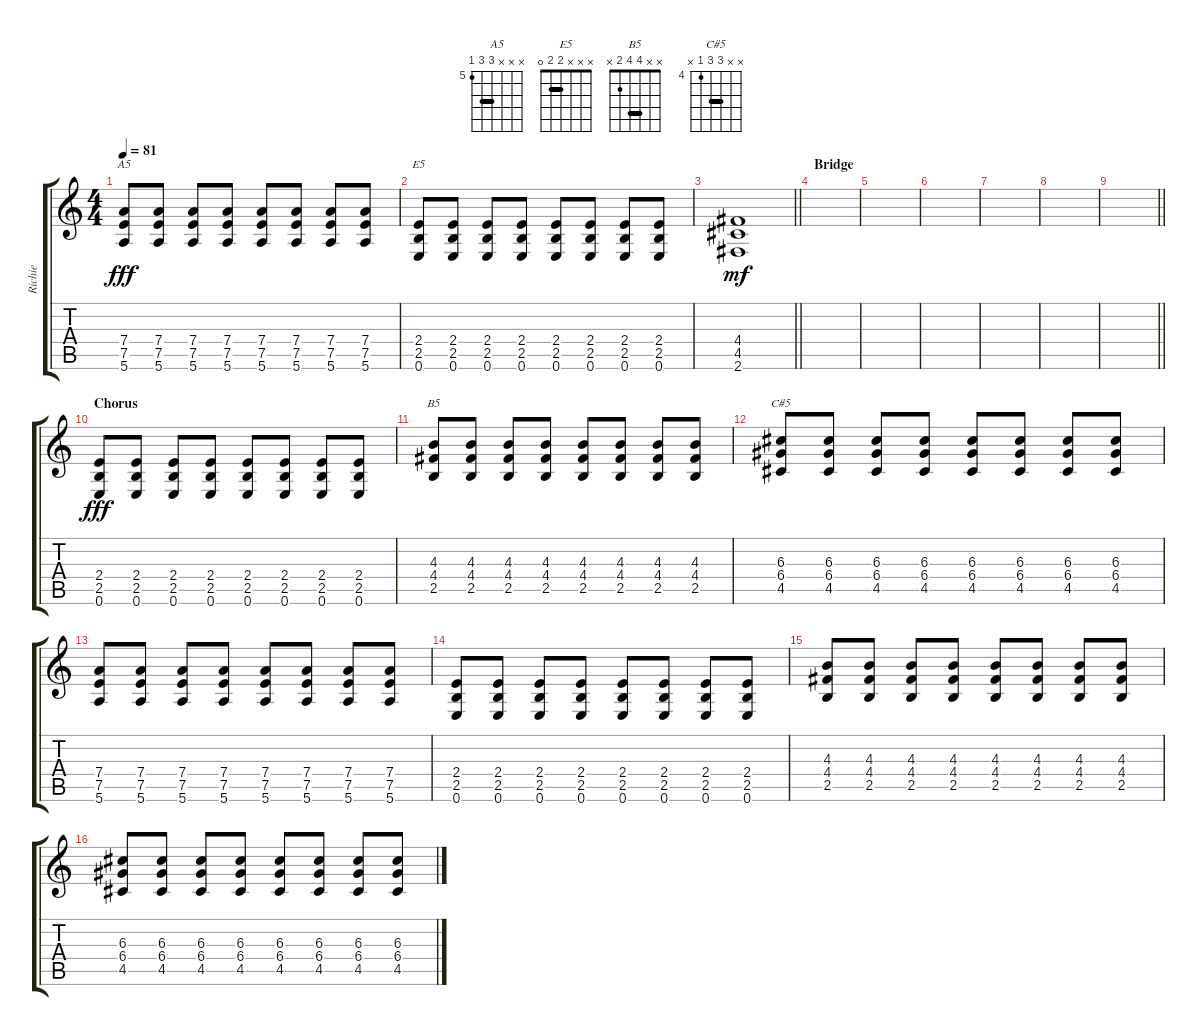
\track ("Richie" "Richie") {instrument distortionguitar}
\staff {score tabs}
\tuning (E4 B3 G3 D3 A2 E2) {hide}
\chord ("A5" x x x 7 7 5) {firstfret 5 barre 7}
\chord ("E5" x x x 2 2 0) {barre 2}
\chord ("B5" x x 4 4 2 x) {barre 4}
\chord ("C#5" x x 6 6 4 x) {firstfret 4 barre 6}
\ts (4 4)
\tempo 81
\clef g2
\ks c
(7.4 7.5 5.6).8{ch "A5" dy fff} (7.4 7.5 5.6).8 (7.4 7.5 5.6).8 (7.4 7.5 5.6).8 (7.4 7.5 5.6).8 (7.4 7.5 5.6).8 (7.4 7.5 5.6).8 (7.4 7.5 5.6).8 |
(2.4 2.5 0.6).8{ch "E5"} (2.4 2.5 0.6).8 (2.4 2.5 0.6).8 (2.4 2.5 0.6).8 (2.4 2.5 0.6).8 (2.4 2.5 0.6).8 (2.4 2.5 0.6).8 (2.4 2.5 0.6).8 |
\barLineRight lightlight
(4.4 4.5 2.6).1{dy mf} |
\section ("" "Bridge")
|
|
|
|
|
\barLineRight lightlight
|
\section ("" "Chorus")
(2.4 2.5 0.6).8{dy fff volume 16 instrument distortionguitar} (2.4 2.5 0.6).8 (2.4 2.5 0.6).8 (2.4 2.5 0.6).8 (2.4 2.5 0.6).8 (2.4 2.5 0.6).8 (2.4 2.5 0.6).8 (2.4 2.5 0.6).8 |
(4.3 4.4 2.5).8{ch "B5"} (4.3 4.4 2.5).8 (4.3 4.4 2.5).8 (4.3 4.4 2.5).8 (4.3 4.4 2.5).8 (4.3 4.4 2.5).8 (4.3 4.4 2.5).8 (4.3 4.4 2.5).8 |
(6.3 6.4 4.5).8{ch "C#5"} (6.3 6.4 4.5).8 (6.3 6.4 4.5).8 (6.3 6.4 4.5).8 (6.3 6.4 4.5).8 (6.3 6.4 4.5).8 (6.3 6.4 4.5).8 (6.3 6.4 4.5).8 |
(7.4 7.5 5.6).8 (7.4 7.5 5.6).8 (7.4 7.5 5.6).8 (7.4 7.5 5.6).8 (7.4 7.5 5.6).8 (7.4 7.5 5.6).8 (7.4 7.5 5.6).8 (7.4 7.5 5.6).8 |
(2.4 2.5 0.6).8{volume 16 instrument distortionguitar} (2.4 2.5 0.6).8 (2.4 2.5 0.6).8 (2.4 2.5 0.6).8 (2.4 2.5 0.6).8 (2.4 2.5 0.6).8 (2.4 2.5 0.6).8 (2.4 2.5 0.6).8 |
(4.3 4.4 2.5).8 (4.3 4.4 2.5).8 (4.3 4.4 2.5).8 (4.3 4.4 2.5).8 (4.3 4.4 2.5).8 (4.3 4.4 2.5).8 (4.3 4.4 2.5).8 (4.3 4.4 2.5).8 |
(6.3 6.4 4.5).8 (6.3 6.4 4.5).8 (6.3 6.4 4.5).8 (6.3 6.4 4.5).8 (6.3 6.4 4.5).8 (6.3 6.4 4.5).8 (6.3 6.4 4.5).8 (6.3 6.4 4.5).8
